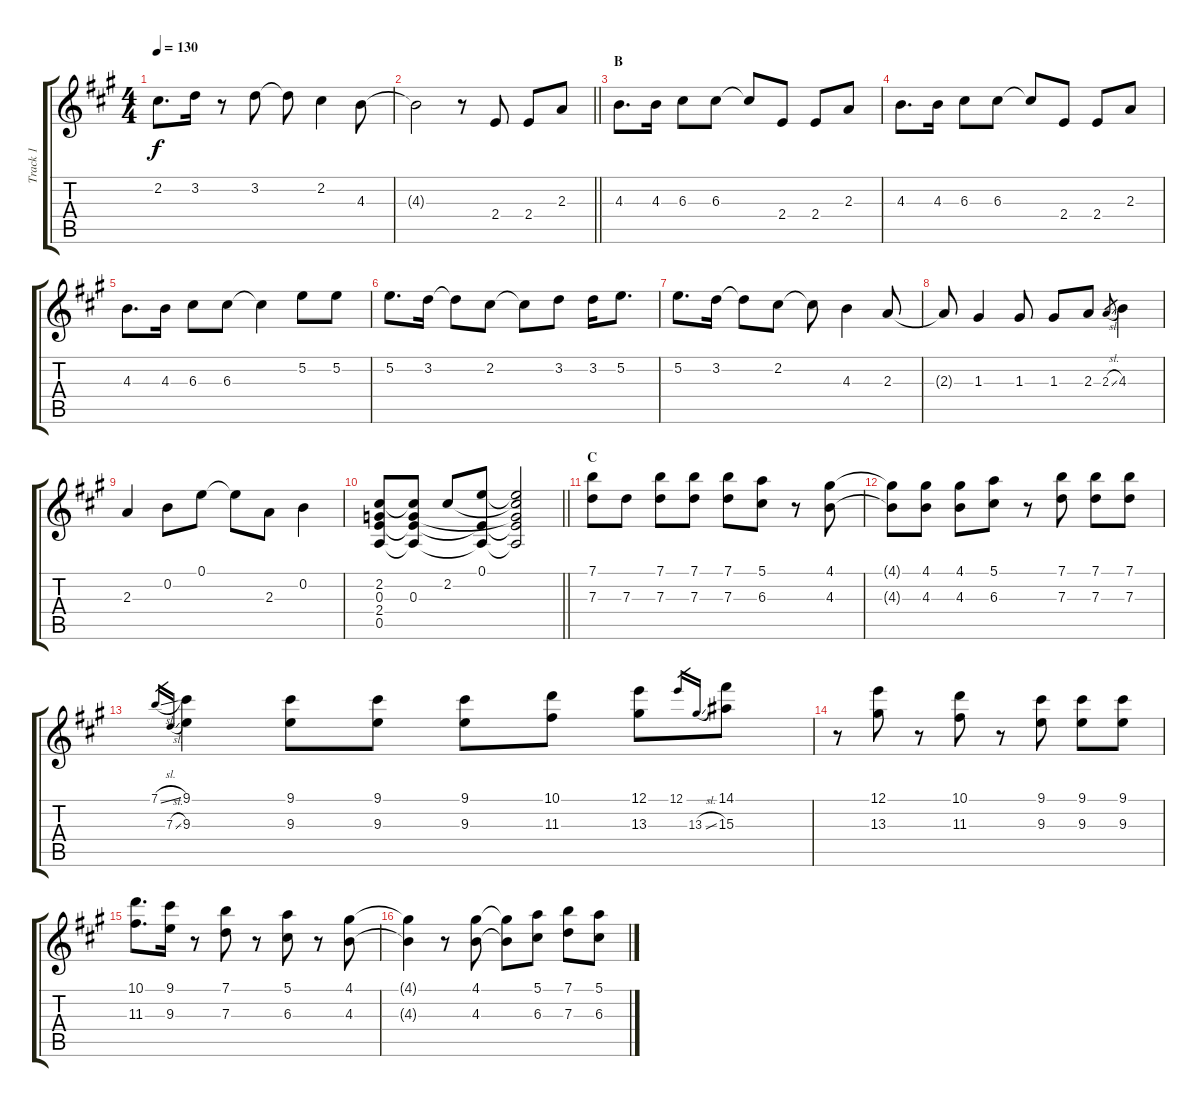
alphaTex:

\track ("Track 1" "Track 1") {instrument acousticguitarsteel}
\staff {score tabs}
\tuning (E4 B3 G3 D3 A2 E2) {hide}
\ts (4 4)
\tempo 130
\clef g2
\ks a
2.2.8{d dy f} 3.2.16 r.8 3.2.8 3.2{t}.8 2.2.4 4.3.8 |
\barLineRight lightlight
4.3{t}.2 r.8 2.4.8 2.4.8 2.3.8 |
\section ("" "B")
4.3.8{d} 4.3.16 6.3.8 6.3.8 6.3{t}.8 2.4.8 2.4.8 2.3.8 |
4.3.8{d} 4.3.16 6.3.8 6.3.8 6.3{t}.8 2.4.8 2.4.8 2.3.8 |
4.3.8{d} 4.3.16 6.3.8 6.3.8 6.3{t}.4 5.2.8 5.2.8 |
5.2.8{d} 3.2.16 3.2{t}.8 2.2.8 2.2{t}.8 3.2.8 3.2.16 5.2.8{d} |
5.2.8{d} 3.2.16 3.2{t}.8 2.2.8 2.2{t}.8 4.3.4 2.3.8 |
2.3{t}.8 1.3.4 1.3.8 1.3.8 2.3.8 2.3{sl}.8{gr} 4.3.4 |
2.3.4 0.2.8 0.1.8 0.1{t}.8 2.3.8 0.2.4 |
\barLineRight lightlight
(2.2 0.3 2.4 0.5).8 (2.2{t} 0.3 2.4{t} 0.5{t}).8 2.2.8 (0.1 2.4{t} 0.5{t}).8 (0.1{t} 2.2{t} 0.3{t} 2.4{t} 0.5{t}).2 |
\section ("" "C")
(7.1 7.3).8 7.3.8 (7.1 7.3).8 (7.1 7.3).8 (7.1 7.3).8 (5.1 6.3).8 r.8 (4.1 4.3).8 |
(4.1{t} 4.3{t}).8 (4.1 4.3).8 (4.1 4.3).8 (5.1 6.3).8 r.8 (7.1 7.3).8 (7.1 7.3).8 (7.1 7.3).8 |
7.1{sl}.16{gr} 7.3{sl}.16{gr} (9.1 9.3).4 (9.1 9.3).8 (9.1 9.3).8 (9.1 9.3).8 (10.1 11.3).8 (12.1 13.3).8 12.1.16{gr} 13.3{sl}.16{gr} (14.1 15.3).8 |
r.8 (12.1 13.3).8 r.8 (10.1 11.3).8 r.8 (9.1 9.3).8 (9.1 9.3).8 (9.1 9.3).8 |
(10.1 11.3).8{d} (9.1 9.3).16 r.8 (7.1 7.3).8 r.8 (5.1 6.3).8 r.8 (4.1 4.3).8 |
(4.1{t} 4.3{t}).4 r.8 (4.1 4.3).8 (4.1{t} 4.3{t}).8 (5.1 6.3).8 (7.1 7.3).8 (5.1 6.3).8
